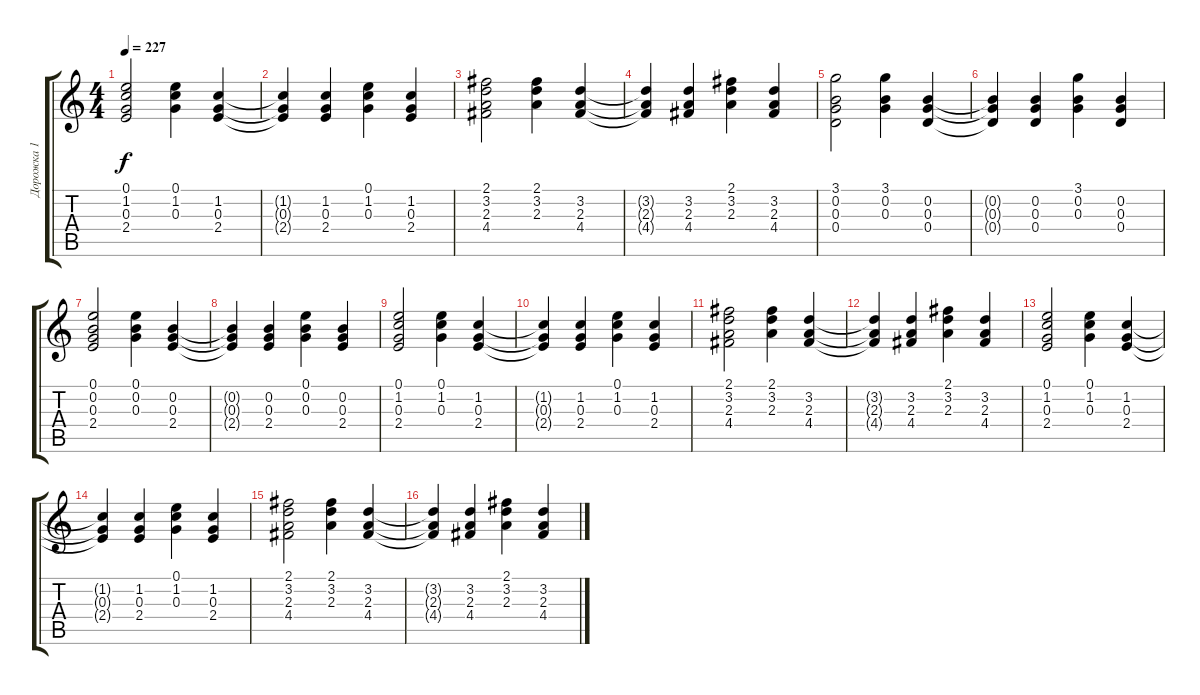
\track ("Дорожка 1" "Дорожка 1") {instrument acousticguitarsteel}
\staff {score tabs}
\tuning (E4 B3 G3 D3 A2 E2) {hide}
\ts (4 4)
\tempo 227
\clef g2
\ks c
(0.1 1.2 0.3 2.4).2{dy f} (0.1 1.2 0.3).4 (1.2 0.3 2.4).4 |
(1.2{t} 0.3{t} 2.4{t}).4 (1.2 0.3 2.4).4 (0.1 1.2 0.3).4 (1.2 0.3 2.4).4 |
(2.1 3.2 2.3 4.4).2 (2.1 3.2 2.3).4 (3.2 2.3 4.4).4 |
(3.2{t} 2.3{t} 4.4{t}).4 (3.2 2.3 4.4).4 (2.1 3.2 2.3).4 (3.2 2.3 4.4).4 |
(3.1 0.2 0.3 0.4).2 (3.1 0.2 0.3).4 (0.2 0.3 0.4).4 |
(0.2{t} 0.3{t} 0.4{t}).4 (0.2 0.3 0.4).4 (3.1 0.2 0.3).4 (0.2 0.3 0.4).4 |
(0.1 0.2 0.3 2.4).2 (0.1 0.2 0.3).4 (0.2 0.3 2.4).4 |
(0.2{t} 0.3{t} 2.4{t}).4 (0.2 0.3 2.4).4 (0.1 0.2 0.3).4 (0.2 0.3 2.4).4 |
(0.1 1.2 0.3 2.4).2 (0.1 1.2 0.3).4 (1.2 0.3 2.4).4 |
(1.2{t} 0.3{t} 2.4{t}).4 (1.2 0.3 2.4).4 (0.1 1.2 0.3).4 (1.2 0.3 2.4).4 |
(2.1 3.2 2.3 4.4).2 (2.1 3.2 2.3).4 (3.2 2.3 4.4).4 |
(3.2{t} 2.3{t} 4.4{t}).4 (3.2 2.3 4.4).4 (2.1 3.2 2.3).4 (3.2 2.3 4.4).4 |
(0.1 1.2 0.3 2.4).2 (0.1 1.2 0.3).4 (1.2 0.3 2.4).4 |
(1.2{t} 0.3{t} 2.4{t}).4 (1.2 0.3 2.4).4 (0.1 1.2 0.3).4 (1.2 0.3 2.4).4 |
(2.1 3.2 2.3 4.4).2 (2.1 3.2 2.3).4 (3.2 2.3 4.4).4 |
(3.2{t} 2.3{t} 4.4{t}).4 (3.2 2.3 4.4).4 (2.1 3.2 2.3).4 (3.2 2.3 4.4).4
